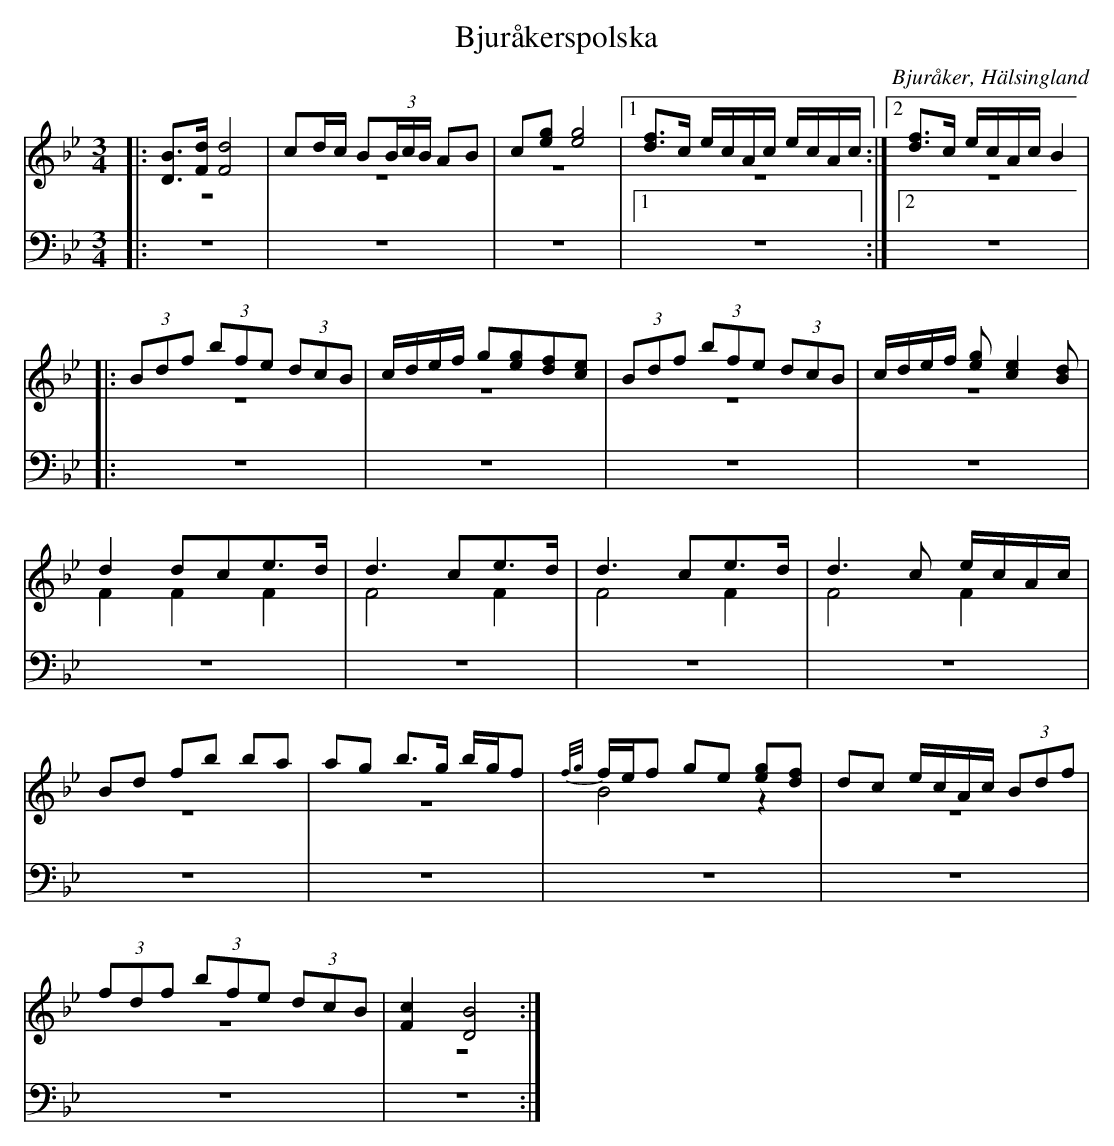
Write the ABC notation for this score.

X:1
T: Bjuråkerspolska
O: Bjuråker, Hälsingland
M: 3/4
L: 1/8
K: Bb
V:1
V:2 merge
V:3
V:1
|:[DB]>[Fd] [F4d4]|cd/c/ B(3B/c/B/ AB|c[eg] [e4g4]  |1[df]>c e/c/A/c/ e/c/A/c/:|2[df]>c e/c/A/c/ B2|
|:(3Bdf  (3bfe (3dcB |c/d/e/f/ g[eg][df][ce]|(3Bdf  (3bfe (3dcB |c/d/e/f/ [eg][c2e2][Bd]|
d2 dce>d|d3 ce>d|d3 ce>d|d3 c e/c/A/c/ |
Bd fb ba|ag b>g b/g/f|{f/g/}f/e/f ge [eg][df]|dc e/c/A/c/ (3Bdf|
(3fdf (3bfe (3dcB|[F2c2] [D4B4]:|
V:2
|: z6| z6|z6|1z6:|2 z6|
|:z6|z6|z6|z6|
F2 F2 F2|F4 F2|F4 F2|F4 F2|
z6|z6|B4 z2|z6|
z6|z6:|
V:3 clef=bass
|: z6| z6|z6|1z6:|2 z6|
|:z6| z6|z6|z6|
z6|z6|z6|z6|
z6|z6|z6|z6|
z6|z6:|
